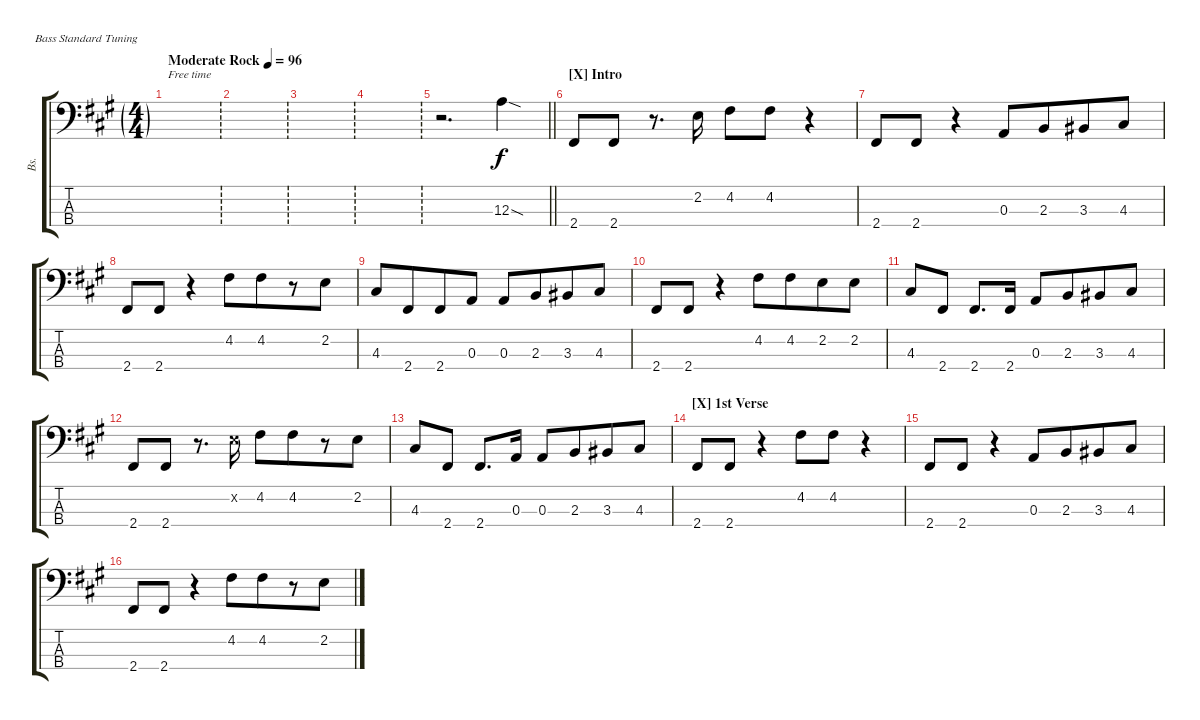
\defaultSystemsLayout 4
\bracketExtendMode groupsimilarinstruments
\otherSystemsTrackNameOrientation horizontal
\track ("Bass" "Bs.") {instrument electricbassfinger}
\staff {score tabs}
\tuning (G2 D2 A1 E1)
\ts (4 4)
\ft
\ac
\tempo (96 "Moderate Rock")
\clef f4
\ks a
|
\ft
|
\ft
|
\ft
|
\ft
\barLineRight lightlight
r.2{d} 12.3{sod acc forcenatural}.4 |
\section ("X" "Intro")
2.4{acc #}.8 2.4{acc #}.8 r.8{d} 2.2{acc forcenatural}.16 4.2{acc #}.8 4.2{acc #}.8 r.4 |
2.4{acc #}.8 2.4{acc #}.8 r.4 0.3{acc forcenatural}.8 2.3{acc forcenatural}.8{beam merge} 3.3{acc #}.8 4.3{acc #}.8 |
2.4{acc #}.8 2.4{acc #}.8 r.4 4.2{acc #}.8{beam merge} 4.2{acc #}.8{beam merge} r.8{beam merge} 2.2{acc forcenatural}.8 |
4.3{acc #}.8 2.4{acc #}.8{beam merge} 2.4{acc #}.8 0.3{acc forcenatural}.8 0.3{acc forcenatural}.8 2.3{acc forcenatural}.8{beam merge} 3.3{acc #}.8 4.3{acc #}.8 |
2.4{acc #}.8 2.4{acc #}.8 r.4 4.2{acc #}.8 4.2{acc #}.8{beam merge} 2.2{acc forcenatural}.8 2.2{acc forcenatural}.8 |
4.3{acc #}.8 2.4{acc #}.8 2.4{acc #}.8{d} 2.4{acc #}.16 0.3{acc forcenatural}.8 2.3{acc forcenatural}.8{beam merge} 3.3{acc #}.8 4.3{acc #}.8 |
2.4{acc #}.8 2.4{acc #}.8 r.8{d} 2.2{x acc forcenatural}.16 4.2{acc #}.8 4.2{acc #}.8{beam merge} r.8{beam merge} 2.2{acc forcenatural}.8 |
4.3{acc #}.8 2.4{acc #}.8 2.4{acc #}.8{d} 0.3{acc forcenatural}.16 0.3{acc forcenatural}.8 2.3{acc forcenatural}.8{beam merge} 3.3{acc #}.8 4.3{acc #}.8 |
\section ("X" "1st Verse")
2.4{acc #}.8 2.4{acc #}.8 r.4 4.2{acc #}.8 4.2{acc #}.8 r.4 |
2.4{acc #}.8 2.4{acc #}.8 r.4 0.3{acc forcenatural}.8 2.3{acc forcenatural}.8{beam merge} 3.3{acc #}.8 4.3{acc #}.8 |
2.4{acc #}.8 2.4{acc #}.8 r.4 4.2{acc #}.8{beam merge} 4.2{acc #}.8{beam merge} r.8{beam merge} 2.2{acc forcenatural}.8
